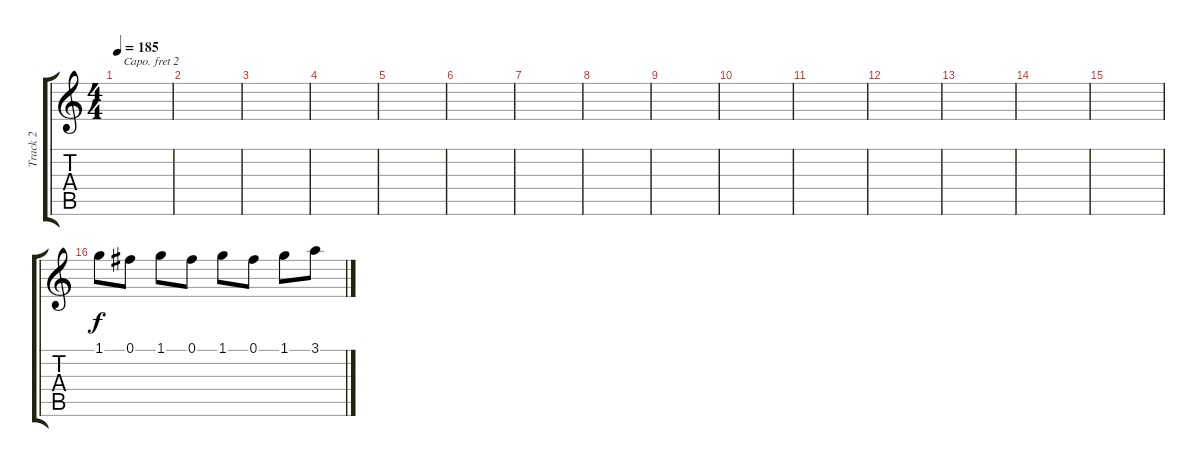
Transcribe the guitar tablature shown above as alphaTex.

\track ("Track 2" "Track 2") {instrument electricguitarclean}
\staff {score tabs}
\capo 2
\tuning (E4 B3 G3 D3 A2 E2) {hide}
\ts (4 4)
\tempo 185
\clef g2
\ks c
|
|
|
|
|
|
|
|
|
|
|
|
|
|
|
1.1.8 0.1.8 1.1.8 0.1.8 1.1.8 0.1.8 1.1.8 3.1.8
